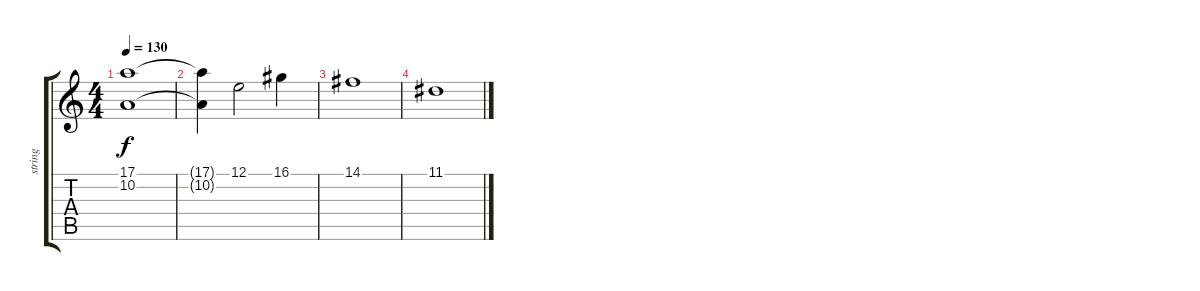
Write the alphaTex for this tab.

\track ("string" "string") {instrument stringensemble1}
\staff {score tabs}
\tuning (E4 B3 G3 D3 A2 E2) {hide}
\ts (4 4)
\tempo 130
\clef g2
\ks c
(17.1 10.2).1{dy f} |
(17.1{t} 10.2{t}).4 12.1.2 16.1.4 |
14.1.1 |
11.1.1
